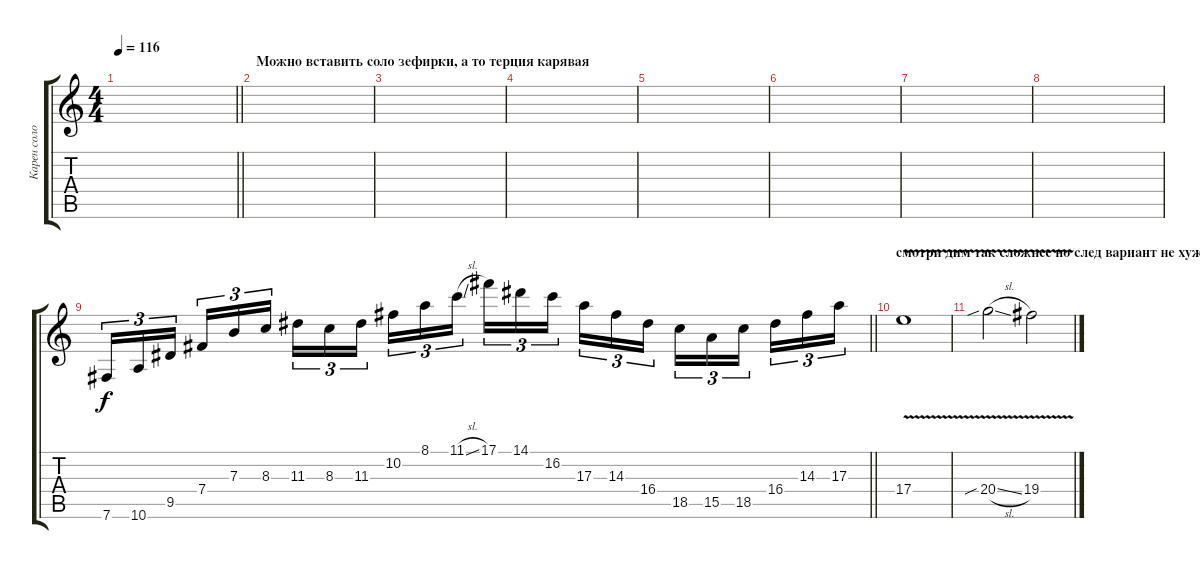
\track ("Карен соло" "Карен соло") {instrument distortionguitar}
\staff {score tabs}
\tuning (Db4 Ab3 E3 B2 Gb2 B1) {hide}
\ts (4 4)
\tempo 116
\clef g2
\barLineRight lightlight
\ks c
|
\section ("" "Можно вставить соло зефирки, а то терция карявая")
|
|
|
|
|
|
|
\barLineRight lightlight
7.6.16{tu (3 2)} 10.6.16{tu (3 2)} 9.5.16{tu (3 2) beam splitsecondary} 7.4.16{tu (3 2)} 7.3.16{tu (3 2)} 8.3.16{tu (3 2)} 11.3.16{tu (3 2)} 8.3.16{tu (3 2)} 11.3.16{tu (3 2) beam splitsecondary} 10.2.16{tu (3 2)} 8.1.16{tu (3 2)} 11.1{sl}.16{tu (3 2)} 17.1.16{tu (3 2)} 14.1.16{tu (3 2)} 16.2.16{tu (3 2) beam splitsecondary} 17.3.16{tu (3 2)} 14.3.16{tu (3 2)} 16.4.16{tu (3 2)} 18.5.16{tu (3 2)} 15.5.16{tu (3 2)} 18.5.16{tu (3 2) beam splitsecondary} 16.4.16{tu (3 2)} 14.3.16{tu (3 2)} 17.3.16{tu (3 2)} |
\section ("" "смотри дим так сложнее но след вариант не хуже звучит смотри сам")
17.4{v}.1 |
20.4{v sib sl}.2 19.4{v}.2
